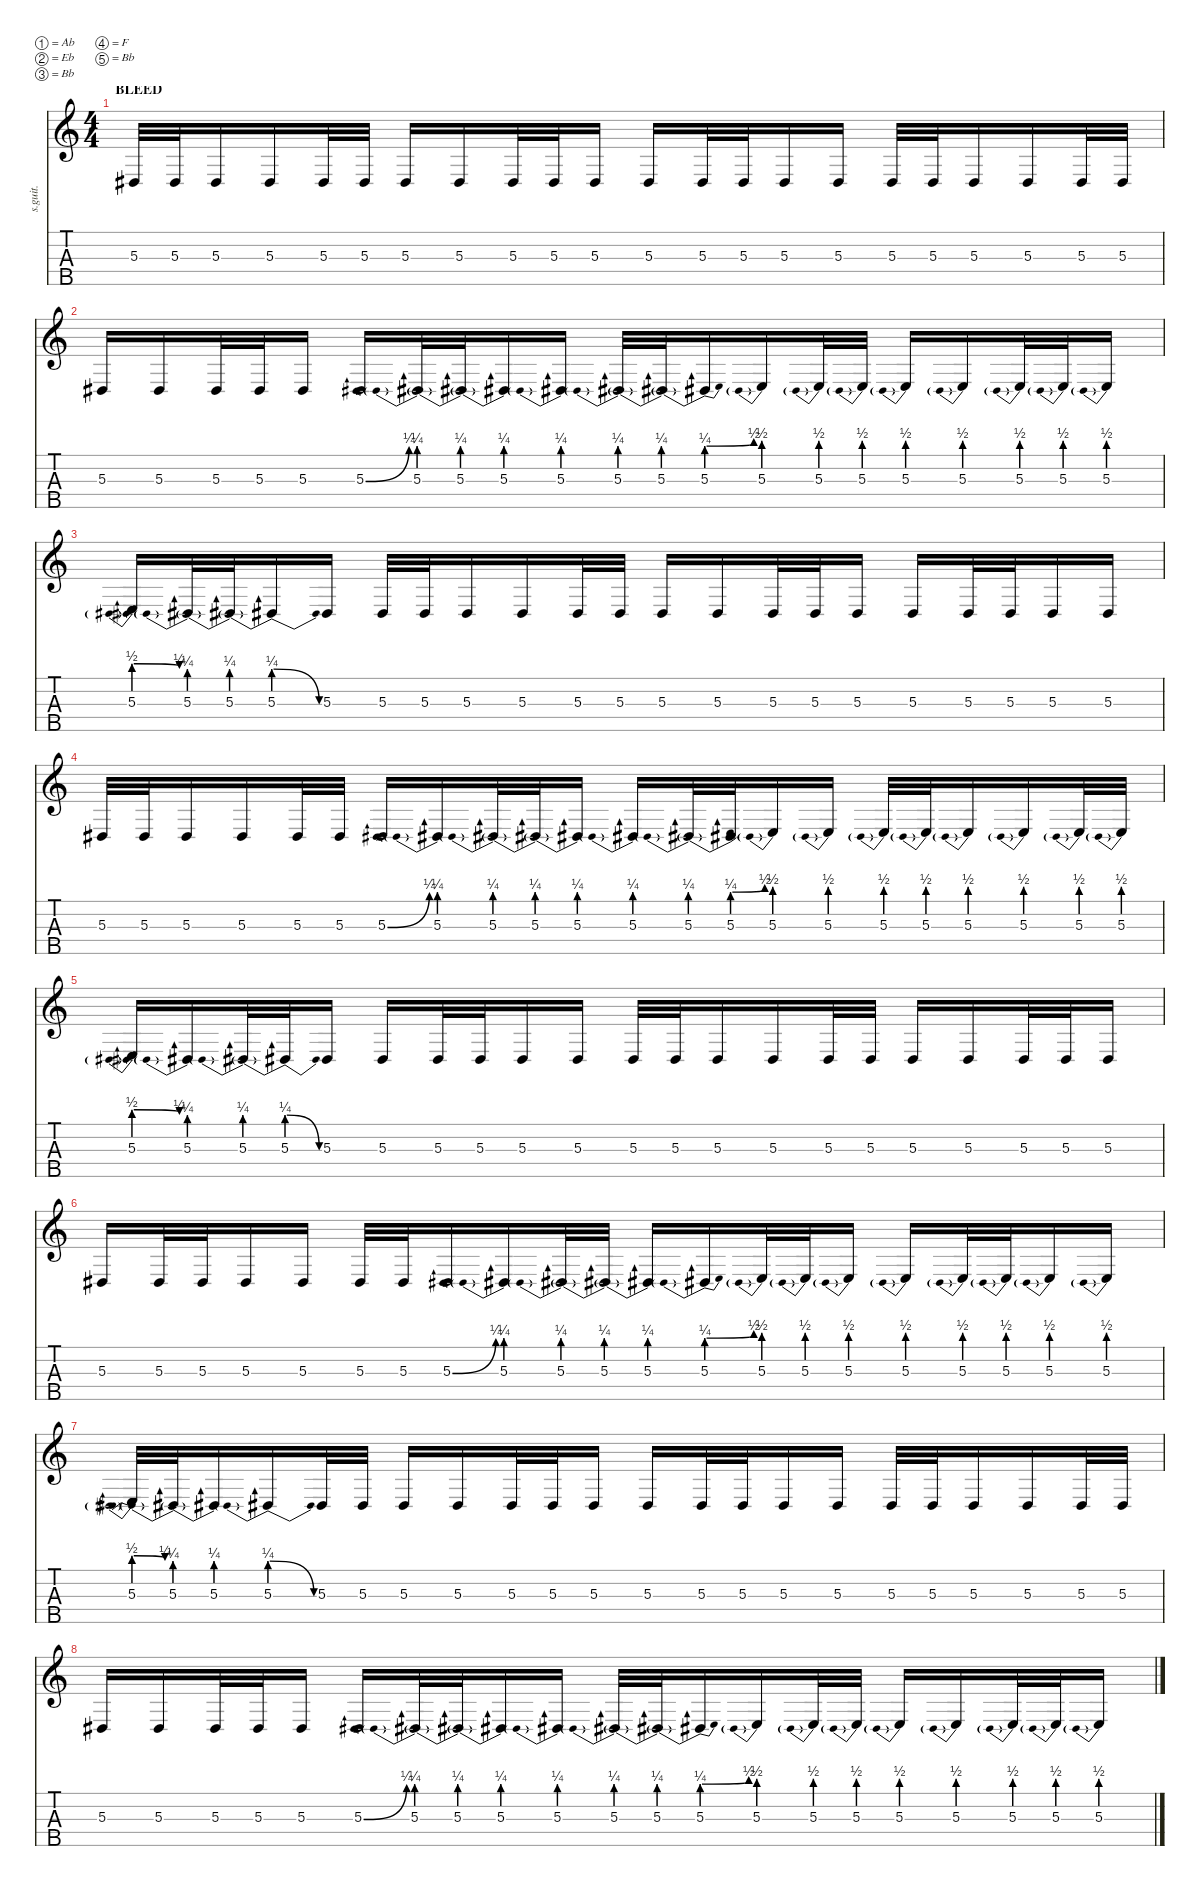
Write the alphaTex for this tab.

\defaultSystemsLayout 4
\hideDynamics
\bracketExtendMode nobrackets
\track ("Dick Lovgren (Bass)" "s.guit.") {instrument electricbasspick}
\staff {score tabs}
\tuning (Ab2 Eb2 Bb1 F1 Bb0)
\ts (4 4)
\beaming (8 2 2 2 2)
\section ("" "BLEED")
\tempo (115 hide)
\clef g2
\ks c
5.3{acc #}.32{lyrics (0 "") lyrics (1 "") lyrics (2 "") lyrics (3 "") lyrics (4 "") dy f instrument electricbasspick} 5.3{acc #}.32{lyrics (0 "") lyrics (1 "") lyrics (2 "") lyrics (3 "") lyrics (4 "")} 5.3{acc #}.16{lyrics (0 "") lyrics (1 "") lyrics (2 "") lyrics (3 "") lyrics (4 "")} 5.3{acc #}.16{lyrics (0 "") lyrics (1 "") lyrics (2 "") lyrics (3 "") lyrics (4 "")} 5.3{acc #}.32{lyrics (0 "") lyrics (1 "") lyrics (2 "") lyrics (3 "") lyrics (4 "")} 5.3{acc #}.32{lyrics (0 "") lyrics (1 "") lyrics (2 "") lyrics (3 "") lyrics (4 "")} 5.3{acc #}.16{lyrics (0 "") lyrics (1 "") lyrics (2 "") lyrics (3 "") lyrics (4 "")} 5.3{acc #}.16{lyrics (0 "") lyrics (1 "") lyrics (2 "") lyrics (3 "") lyrics (4 "")} 5.3{acc #}.32{lyrics (0 "") lyrics (1 "") lyrics (2 "") lyrics (3 "") lyrics (4 "")} 5.3{acc #}.32{lyrics (0 "") lyrics (1 "") lyrics (2 "") lyrics (3 "") lyrics (4 "")} 5.3{acc #}.16{lyrics (0 "") lyrics (1 "") lyrics (2 "") lyrics (3 "") lyrics (4 "")} 5.3{acc #}.16{lyrics (0 "") lyrics (1 "") lyrics (2 "") lyrics (3 "") lyrics (4 "")} 5.3{acc #}.32{lyrics (0 "") lyrics (1 "") lyrics (2 "") lyrics (3 "") lyrics (4 "")} 5.3{acc #}.32{lyrics (0 "") lyrics (1 "") lyrics (2 "") lyrics (3 "") lyrics (4 "")} 5.3{acc #}.16{lyrics (0 "") lyrics (1 "") lyrics (2 "") lyrics (3 "") lyrics (4 "")} 5.3{acc #}.16{lyrics (0 "") lyrics (1 "") lyrics (2 "") lyrics (3 "") lyrics (4 "")} 5.3{acc #}.32{lyrics (0 "") lyrics (1 "") lyrics (2 "") lyrics (3 "") lyrics (4 "")} 5.3{acc #}.32{lyrics (0 "") lyrics (1 "") lyrics (2 "") lyrics (3 "") lyrics (4 "")} 5.3{acc #}.16{lyrics (0 "") lyrics (1 "") lyrics (2 "") lyrics (3 "") lyrics (4 "")} 5.3{acc #}.16{lyrics (0 "") lyrics (1 "") lyrics (2 "") lyrics (3 "") lyrics (4 "")} 5.3{acc #}.32{lyrics (0 "") lyrics (1 "") lyrics (2 "") lyrics (3 "") lyrics (4 "")} 5.3{acc #}.32{lyrics (0 "") lyrics (1 "") lyrics (2 "") lyrics (3 "") lyrics (4 "")} |
5.3{acc #}.16{lyrics (0 "") lyrics (1 "") lyrics (2 "") lyrics (3 "") lyrics (4 "")} 5.3{acc #}.16{lyrics (0 "") lyrics (1 "") lyrics (2 "") lyrics (3 "") lyrics (4 "")} 5.3{acc #}.32{lyrics (0 "") lyrics (1 "") lyrics (2 "") lyrics (3 "") lyrics (4 "")} 5.3{acc #}.32{lyrics (0 "") lyrics (1 "") lyrics (2 "") lyrics (3 "") lyrics (4 "")} 5.3{acc #}.16{lyrics (0 "") lyrics (1 "") lyrics (2 "") lyrics (3 "") lyrics (4 "")} 5.3{be (bend 0 0 15 1) acc #}.16{lyrics (0 "") lyrics (1 "") lyrics (2 "") lyrics (3 "") lyrics (4 "")} 5.3{be (prebend 0 1 60 1) acc #}.32{lyrics (0 "") lyrics (1 "") lyrics (2 "") lyrics (3 "") lyrics (4 "")} 5.3{be (prebend 0 1 60 1) acc #}.32{lyrics (0 "") lyrics (1 "") lyrics (2 "") lyrics (3 "") lyrics (4 "")} 5.3{be (prebend 0 1 60 1) acc #}.16{lyrics (0 "") lyrics (1 "") lyrics (2 "") lyrics (3 "") lyrics (4 "")} 5.3{be (prebend 0 1 60 1) acc #}.16{lyrics (0 "") lyrics (1 "") lyrics (2 "") lyrics (3 "") lyrics (4 "")} 5.3{be (prebend 0 1 60 1) acc #}.32{lyrics (0 "") lyrics (1 "") lyrics (2 "") lyrics (3 "") lyrics (4 "")} 5.3{be (prebend 0 1 60 1) acc #}.32{lyrics (0 "") lyrics (1 "") lyrics (2 "") lyrics (3 "") lyrics (4 "")} 5.3{be (prebendbend 0 1 60 2) acc #}.16{lyrics (0 "") lyrics (1 "") lyrics (2 "") lyrics (3 "") lyrics (4 "")} 5.3{be (prebend 0 2 60 2)}.16{lyrics (0 "") lyrics (1 "") lyrics (2 "") lyrics (3 "") lyrics (4 "")} 5.3{be (prebend 0 2 60 2)}.32{lyrics (0 "") lyrics (1 "") lyrics (2 "") lyrics (3 "") lyrics (4 "")} 5.3{be (prebend 0 2 60 2)}.32{lyrics (0 "") lyrics (1 "") lyrics (2 "") lyrics (3 "") lyrics (4 "")} 5.3{be (prebend 0 2 60 2)}.16{lyrics (0 "") lyrics (1 "") lyrics (2 "") lyrics (3 "") lyrics (4 "")} 5.3{be (prebend 0 2 60 2)}.16{lyrics (0 "") lyrics (1 "") lyrics (2 "") lyrics (3 "") lyrics (4 "")} 5.3{be (prebend 0 2 60 2)}.32{lyrics (0 "") lyrics (1 "") lyrics (2 "") lyrics (3 "") lyrics (4 "")} 5.3{be (prebend 0 2 60 2)}.32{lyrics (0 "") lyrics (1 "") lyrics (2 "") lyrics (3 "") lyrics (4 "")} 5.3{be (prebend 0 2 60 2)}.16{lyrics (0 "") lyrics (1 "") lyrics (2 "") lyrics (3 "") lyrics (4 "")} |
5.3{be (prebendrelease 0 2 30 1)}.16{lyrics (0 "") lyrics (1 "") lyrics (2 "") lyrics (3 "") lyrics (4 "")} 5.3{be (prebend 0 1 60 1) acc #}.32{lyrics (0 "") lyrics (1 "") lyrics (2 "") lyrics (3 "") lyrics (4 "")} 5.3{be (prebend 0 1 60 1) acc #}.32{lyrics (0 "") lyrics (1 "") lyrics (2 "") lyrics (3 "") lyrics (4 "")} 5.3{be (prebendrelease 0 1 30 0) acc #}.16{lyrics (0 "") lyrics (1 "") lyrics (2 "") lyrics (3 "") lyrics (4 "")} 5.3{acc #}.16{lyrics (0 "") lyrics (1 "") lyrics (2 "") lyrics (3 "") lyrics (4 "")} 5.3{acc #}.32{lyrics (0 "") lyrics (1 "") lyrics (2 "") lyrics (3 "") lyrics (4 "")} 5.3{acc #}.32{lyrics (0 "") lyrics (1 "") lyrics (2 "") lyrics (3 "") lyrics (4 "")} 5.3{acc #}.16{lyrics (0 "") lyrics (1 "") lyrics (2 "") lyrics (3 "") lyrics (4 "")} 5.3{acc #}.16{lyrics (0 "") lyrics (1 "") lyrics (2 "") lyrics (3 "") lyrics (4 "")} 5.3{acc #}.32{lyrics (0 "") lyrics (1 "") lyrics (2 "") lyrics (3 "") lyrics (4 "")} 5.3{acc #}.32{lyrics (0 "") lyrics (1 "") lyrics (2 "") lyrics (3 "") lyrics (4 "")} 5.3{acc #}.16{lyrics (0 "") lyrics (1 "") lyrics (2 "") lyrics (3 "") lyrics (4 "")} 5.3{acc #}.16{lyrics (0 "") lyrics (1 "") lyrics (2 "") lyrics (3 "") lyrics (4 "")} 5.3{acc #}.32{lyrics (0 "") lyrics (1 "") lyrics (2 "") lyrics (3 "") lyrics (4 "")} 5.3{acc #}.32{lyrics (0 "") lyrics (1 "") lyrics (2 "") lyrics (3 "") lyrics (4 "")} 5.3{acc #}.16{lyrics (0 "") lyrics (1 "") lyrics (2 "") lyrics (3 "") lyrics (4 "")} 5.3{acc #}.16{lyrics (0 "") lyrics (1 "") lyrics (2 "") lyrics (3 "") lyrics (4 "")} 5.3{acc #}.32{lyrics (0 "") lyrics (1 "") lyrics (2 "") lyrics (3 "") lyrics (4 "")} 5.3{acc #}.32{lyrics (0 "") lyrics (1 "") lyrics (2 "") lyrics (3 "") lyrics (4 "")} 5.3{acc #}.16{lyrics (0 "") lyrics (1 "") lyrics (2 "") lyrics (3 "") lyrics (4 "")} 5.3{acc #}.16{lyrics (0 "") lyrics (1 "") lyrics (2 "") lyrics (3 "") lyrics (4 "")} |
5.3{acc #}.32{lyrics (0 "") lyrics (1 "") lyrics (2 "") lyrics (3 "") lyrics (4 "")} 5.3{acc #}.32{lyrics (0 "") lyrics (1 "") lyrics (2 "") lyrics (3 "") lyrics (4 "")} 5.3{acc #}.16{lyrics (0 "") lyrics (1 "") lyrics (2 "") lyrics (3 "") lyrics (4 "")} 5.3{acc #}.16{lyrics (0 "") lyrics (1 "") lyrics (2 "") lyrics (3 "") lyrics (4 "")} 5.3{acc #}.32{lyrics (0 "") lyrics (1 "") lyrics (2 "") lyrics (3 "") lyrics (4 "")} 5.3{acc #}.32{lyrics (0 "") lyrics (1 "") lyrics (2 "") lyrics (3 "") lyrics (4 "")} 5.3{be (bend 0 0 15 1) acc #}.16{lyrics (0 "") lyrics (1 "") lyrics (2 "") lyrics (3 "") lyrics (4 "")} 5.3{be (prebend 0 1 60 1) acc #}.16{lyrics (0 "") lyrics (1 "") lyrics (2 "") lyrics (3 "") lyrics (4 "")} 5.3{be (prebend 0 1 60 1) acc #}.32{lyrics (0 "") lyrics (1 "") lyrics (2 "") lyrics (3 "") lyrics (4 "")} 5.3{be (prebend 0 1 60 1) acc #}.32{lyrics (0 "") lyrics (1 "") lyrics (2 "") lyrics (3 "") lyrics (4 "")} 5.3{be (prebend 0 1 60 1) acc #}.16{lyrics (0 "") lyrics (1 "") lyrics (2 "") lyrics (3 "") lyrics (4 "")} 5.3{be (prebend 0 1 60 1) acc #}.16{lyrics (0 "") lyrics (1 "") lyrics (2 "") lyrics (3 "") lyrics (4 "")} 5.3{be (prebend 0 1 60 1) acc #}.32{lyrics (0 "") lyrics (1 "") lyrics (2 "") lyrics (3 "") lyrics (4 "")} 5.3{be (prebendbend 0 1 60 2) acc #}.32{lyrics (0 "") lyrics (1 "") lyrics (2 "") lyrics (3 "") lyrics (4 "")} 5.3{be (prebend 0 2 60 2)}.16{lyrics (0 "") lyrics (1 "") lyrics (2 "") lyrics (3 "") lyrics (4 "")} 5.3{be (prebend 0 2 60 2)}.16{lyrics (0 "") lyrics (1 "") lyrics (2 "") lyrics (3 "") lyrics (4 "")} 5.3{be (prebend 0 2 60 2)}.32{lyrics (0 "") lyrics (1 "") lyrics (2 "") lyrics (3 "") lyrics (4 "")} 5.3{be (prebend 0 2 60 2)}.32{lyrics (0 "") lyrics (1 "") lyrics (2 "") lyrics (3 "") lyrics (4 "")} 5.3{be (prebend 0 2 60 2)}.16{lyrics (0 "") lyrics (1 "") lyrics (2 "") lyrics (3 "") lyrics (4 "")} 5.3{be (prebend 0 2 60 2)}.16{lyrics (0 "") lyrics (1 "") lyrics (2 "") lyrics (3 "") lyrics (4 "")} 5.3{be (prebend 0 2 60 2)}.32{lyrics (0 "") lyrics (1 "") lyrics (2 "") lyrics (3 "") lyrics (4 "")} 5.3{be (prebend 0 2 60 2)}.32{lyrics (0 "") lyrics (1 "") lyrics (2 "") lyrics (3 "") lyrics (4 "")} |
5.3{be (prebendrelease 0 2 30 1)}.16{lyrics (0 "") lyrics (1 "") lyrics (2 "") lyrics (3 "") lyrics (4 "")} 5.3{be (prebend 0 1 60 1) acc #}.16{lyrics (0 "") lyrics (1 "") lyrics (2 "") lyrics (3 "") lyrics (4 "")} 5.3{be (prebend 0 1 60 1) acc #}.32{lyrics (0 "") lyrics (1 "") lyrics (2 "") lyrics (3 "") lyrics (4 "")} 5.3{be (prebendrelease 0 1 30 0) acc #}.32{lyrics (0 "") lyrics (1 "") lyrics (2 "") lyrics (3 "") lyrics (4 "")} 5.3{acc #}.16{lyrics (0 "") lyrics (1 "") lyrics (2 "") lyrics (3 "") lyrics (4 "")} 5.3{acc #}.16{lyrics (0 "") lyrics (1 "") lyrics (2 "") lyrics (3 "") lyrics (4 "")} 5.3{acc #}.32{lyrics (0 "") lyrics (1 "") lyrics (2 "") lyrics (3 "") lyrics (4 "")} 5.3{acc #}.32{lyrics (0 "") lyrics (1 "") lyrics (2 "") lyrics (3 "") lyrics (4 "")} 5.3{acc #}.16{lyrics (0 "") lyrics (1 "") lyrics (2 "") lyrics (3 "") lyrics (4 "")} 5.3{acc #}.16{lyrics (0 "") lyrics (1 "") lyrics (2 "") lyrics (3 "") lyrics (4 "")} 5.3{acc #}.32{lyrics (0 "") lyrics (1 "") lyrics (2 "") lyrics (3 "") lyrics (4 "")} 5.3{acc #}.32{lyrics (0 "") lyrics (1 "") lyrics (2 "") lyrics (3 "") lyrics (4 "")} 5.3{acc #}.16{lyrics (0 "") lyrics (1 "") lyrics (2 "") lyrics (3 "") lyrics (4 "")} 5.3{acc #}.16{lyrics (0 "") lyrics (1 "") lyrics (2 "") lyrics (3 "") lyrics (4 "")} 5.3{acc #}.32{lyrics (0 "") lyrics (1 "") lyrics (2 "") lyrics (3 "") lyrics (4 "")} 5.3{acc #}.32{lyrics (0 "") lyrics (1 "") lyrics (2 "") lyrics (3 "") lyrics (4 "")} 5.3{acc #}.16{lyrics (0 "") lyrics (1 "") lyrics (2 "") lyrics (3 "") lyrics (4 "")} 5.3{acc #}.16{lyrics (0 "") lyrics (1 "") lyrics (2 "") lyrics (3 "") lyrics (4 "")} 5.3{acc #}.32{lyrics (0 "") lyrics (1 "") lyrics (2 "") lyrics (3 "") lyrics (4 "")} 5.3{acc #}.32{lyrics (0 "") lyrics (1 "") lyrics (2 "") lyrics (3 "") lyrics (4 "")} 5.3{acc #}.16{lyrics (0 "") lyrics (1 "") lyrics (2 "") lyrics (3 "") lyrics (4 "")} |
5.3{acc #}.16{lyrics (0 "") lyrics (1 "") lyrics (2 "") lyrics (3 "") lyrics (4 "")} 5.3{acc #}.32{lyrics (0 "") lyrics (1 "") lyrics (2 "") lyrics (3 "") lyrics (4 "")} 5.3{acc #}.32{lyrics (0 "") lyrics (1 "") lyrics (2 "") lyrics (3 "") lyrics (4 "")} 5.3{acc #}.16{lyrics (0 "") lyrics (1 "") lyrics (2 "") lyrics (3 "") lyrics (4 "")} 5.3{acc #}.16{lyrics (0 "") lyrics (1 "") lyrics (2 "") lyrics (3 "") lyrics (4 "")} 5.3{acc #}.32{lyrics (0 "") lyrics (1 "") lyrics (2 "") lyrics (3 "") lyrics (4 "")} 5.3{acc #}.32{lyrics (0 "") lyrics (1 "") lyrics (2 "") lyrics (3 "") lyrics (4 "")} 5.3{be (bend 0 0 15 1) acc #}.16{lyrics (0 "") lyrics (1 "") lyrics (2 "") lyrics (3 "") lyrics (4 "")} 5.3{be (prebend 0 1 60 1) acc #}.16{lyrics (0 "") lyrics (1 "") lyrics (2 "") lyrics (3 "") lyrics (4 "")} 5.3{be (prebend 0 1 60 1) acc #}.32{lyrics (0 "") lyrics (1 "") lyrics (2 "") lyrics (3 "") lyrics (4 "")} 5.3{be (prebend 0 1 60 1) acc #}.32{lyrics (0 "") lyrics (1 "") lyrics (2 "") lyrics (3 "") lyrics (4 "")} 5.3{be (prebend 0 1 60 1) acc #}.16{lyrics (0 "") lyrics (1 "") lyrics (2 "") lyrics (3 "") lyrics (4 "")} 5.3{be (prebendbend 0 1 60 2) acc #}.16{lyrics (0 "") lyrics (1 "") lyrics (2 "") lyrics (3 "") lyrics (4 "")} 5.3{be (prebend 0 2 60 2)}.32{lyrics (0 "") lyrics (1 "") lyrics (2 "") lyrics (3 "") lyrics (4 "")} 5.3{be (prebend 0 2 60 2)}.32{lyrics (0 "") lyrics (1 "") lyrics (2 "") lyrics (3 "") lyrics (4 "")} 5.3{be (prebend 0 2 60 2)}.16{lyrics (0 "") lyrics (1 "") lyrics (2 "") lyrics (3 "") lyrics (4 "")} 5.3{be (prebend 0 2 60 2)}.16{lyrics (0 "") lyrics (1 "") lyrics (2 "") lyrics (3 "") lyrics (4 "")} 5.3{be (prebend 0 2 60 2)}.32{lyrics (0 "") lyrics (1 "") lyrics (2 "") lyrics (3 "") lyrics (4 "")} 5.3{be (prebend 0 2 60 2)}.32{lyrics (0 "") lyrics (1 "") lyrics (2 "") lyrics (3 "") lyrics (4 "")} 5.3{be (prebend 0 2 60 2)}.16{lyrics (0 "") lyrics (1 "") lyrics (2 "") lyrics (3 "") lyrics (4 "")} 5.3{be (prebend 0 2 60 2)}.16{lyrics (0 "") lyrics (1 "") lyrics (2 "") lyrics (3 "") lyrics (4 "")} |
5.3{be (prebendrelease 0 2 30 1)}.32{lyrics (0 "") lyrics (1 "") lyrics (2 "") lyrics (3 "") lyrics (4 "")} 5.3{be (prebend 0 1 60 1) acc #}.32{lyrics (0 "") lyrics (1 "") lyrics (2 "") lyrics (3 "") lyrics (4 "")} 5.3{be (prebend 0 1 60 1) acc #}.16{lyrics (0 "") lyrics (1 "") lyrics (2 "") lyrics (3 "") lyrics (4 "")} 5.3{be (prebendrelease 0 1 30 0) acc #}.16{lyrics (0 "") lyrics (1 "") lyrics (2 "") lyrics (3 "") lyrics (4 "")} 5.3{acc #}.32{lyrics (0 "") lyrics (1 "") lyrics (2 "") lyrics (3 "") lyrics (4 "")} 5.3{acc #}.32{lyrics (0 "") lyrics (1 "") lyrics (2 "") lyrics (3 "") lyrics (4 "")} 5.3{acc #}.16{lyrics (0 "") lyrics (1 "") lyrics (2 "") lyrics (3 "") lyrics (4 "")} 5.3{acc #}.16{lyrics (0 "") lyrics (1 "") lyrics (2 "") lyrics (3 "") lyrics (4 "")} 5.3{acc #}.32{lyrics (0 "") lyrics (1 "") lyrics (2 "") lyrics (3 "") lyrics (4 "")} 5.3{acc #}.32{lyrics (0 "") lyrics (1 "") lyrics (2 "") lyrics (3 "") lyrics (4 "")} 5.3{acc #}.16{lyrics (0 "") lyrics (1 "") lyrics (2 "") lyrics (3 "") lyrics (4 "")} 5.3{acc #}.16{lyrics (0 "") lyrics (1 "") lyrics (2 "") lyrics (3 "") lyrics (4 "")} 5.3{acc #}.32{lyrics (0 "") lyrics (1 "") lyrics (2 "") lyrics (3 "") lyrics (4 "")} 5.3{acc #}.32{lyrics (0 "") lyrics (1 "") lyrics (2 "") lyrics (3 "") lyrics (4 "")} 5.3{acc #}.16{lyrics (0 "") lyrics (1 "") lyrics (2 "") lyrics (3 "") lyrics (4 "")} 5.3{acc #}.16{lyrics (0 "") lyrics (1 "") lyrics (2 "") lyrics (3 "") lyrics (4 "")} 5.3{acc #}.32{lyrics (0 "") lyrics (1 "") lyrics (2 "") lyrics (3 "") lyrics (4 "")} 5.3{acc #}.32{lyrics (0 "") lyrics (1 "") lyrics (2 "") lyrics (3 "") lyrics (4 "")} 5.3{acc #}.16{lyrics (0 "") lyrics (1 "") lyrics (2 "") lyrics (3 "") lyrics (4 "")} 5.3{acc #}.16{lyrics (0 "") lyrics (1 "") lyrics (2 "") lyrics (3 "") lyrics (4 "")} 5.3{acc #}.32{lyrics (0 "") lyrics (1 "") lyrics (2 "") lyrics (3 "") lyrics (4 "")} 5.3{acc #}.32{lyrics (0 "") lyrics (1 "") lyrics (2 "") lyrics (3 "") lyrics (4 "")} |
5.3{acc #}.16{lyrics (0 "") lyrics (1 "") lyrics (2 "") lyrics (3 "") lyrics (4 "")} 5.3{acc #}.16{lyrics (0 "") lyrics (1 "") lyrics (2 "") lyrics (3 "") lyrics (4 "")} 5.3{acc #}.32{lyrics (0 "") lyrics (1 "") lyrics (2 "") lyrics (3 "") lyrics (4 "")} 5.3{acc #}.32{lyrics (0 "") lyrics (1 "") lyrics (2 "") lyrics (3 "") lyrics (4 "")} 5.3{acc #}.16{lyrics (0 "") lyrics (1 "") lyrics (2 "") lyrics (3 "") lyrics (4 "")} 5.3{be (bend 0 0 15 1) acc #}.16{lyrics (0 "") lyrics (1 "") lyrics (2 "") lyrics (3 "") lyrics (4 "")} 5.3{be (prebend 0 1 60 1) acc #}.32{lyrics (0 "") lyrics (1 "") lyrics (2 "") lyrics (3 "") lyrics (4 "")} 5.3{be (prebend 0 1 60 1) acc #}.32{lyrics (0 "") lyrics (1 "") lyrics (2 "") lyrics (3 "") lyrics (4 "")} 5.3{be (prebend 0 1 60 1) acc #}.16{lyrics (0 "") lyrics (1 "") lyrics (2 "") lyrics (3 "") lyrics (4 "")} 5.3{be (prebend 0 1 60 1) acc #}.16{lyrics (0 "") lyrics (1 "") lyrics (2 "") lyrics (3 "") lyrics (4 "")} 5.3{be (prebend 0 1 60 1) acc #}.32{lyrics (0 "") lyrics (1 "") lyrics (2 "") lyrics (3 "") lyrics (4 "")} 5.3{be (prebend 0 1 60 1) acc #}.32{lyrics (0 "") lyrics (1 "") lyrics (2 "") lyrics (3 "") lyrics (4 "")} 5.3{be (prebendbend 0 1 60 2) acc #}.16{lyrics (0 "") lyrics (1 "") lyrics (2 "") lyrics (3 "") lyrics (4 "")} 5.3{be (prebend 0 2 60 2)}.16{lyrics (0 "") lyrics (1 "") lyrics (2 "") lyrics (3 "") lyrics (4 "")} 5.3{be (prebend 0 2 60 2)}.32{lyrics (0 "") lyrics (1 "") lyrics (2 "") lyrics (3 "") lyrics (4 "")} 5.3{be (prebend 0 2 60 2)}.32{lyrics (0 "") lyrics (1 "") lyrics (2 "") lyrics (3 "") lyrics (4 "")} 5.3{be (prebend 0 2 60 2)}.16{lyrics (0 "") lyrics (1 "") lyrics (2 "") lyrics (3 "") lyrics (4 "")} 5.3{be (prebend 0 2 60 2)}.16{lyrics (0 "") lyrics (1 "") lyrics (2 "") lyrics (3 "") lyrics (4 "")} 5.3{be (prebend 0 2 60 2)}.32{lyrics (0 "") lyrics (1 "") lyrics (2 "") lyrics (3 "") lyrics (4 "")} 5.3{be (prebend 0 2 60 2)}.32{lyrics (0 "") lyrics (1 "") lyrics (2 "") lyrics (3 "") lyrics (4 "")} 5.3{be (prebend 0 2 60 2)}.16{lyrics (0 "") lyrics (1 "") lyrics (2 "") lyrics (3 "") lyrics (4 "")}
